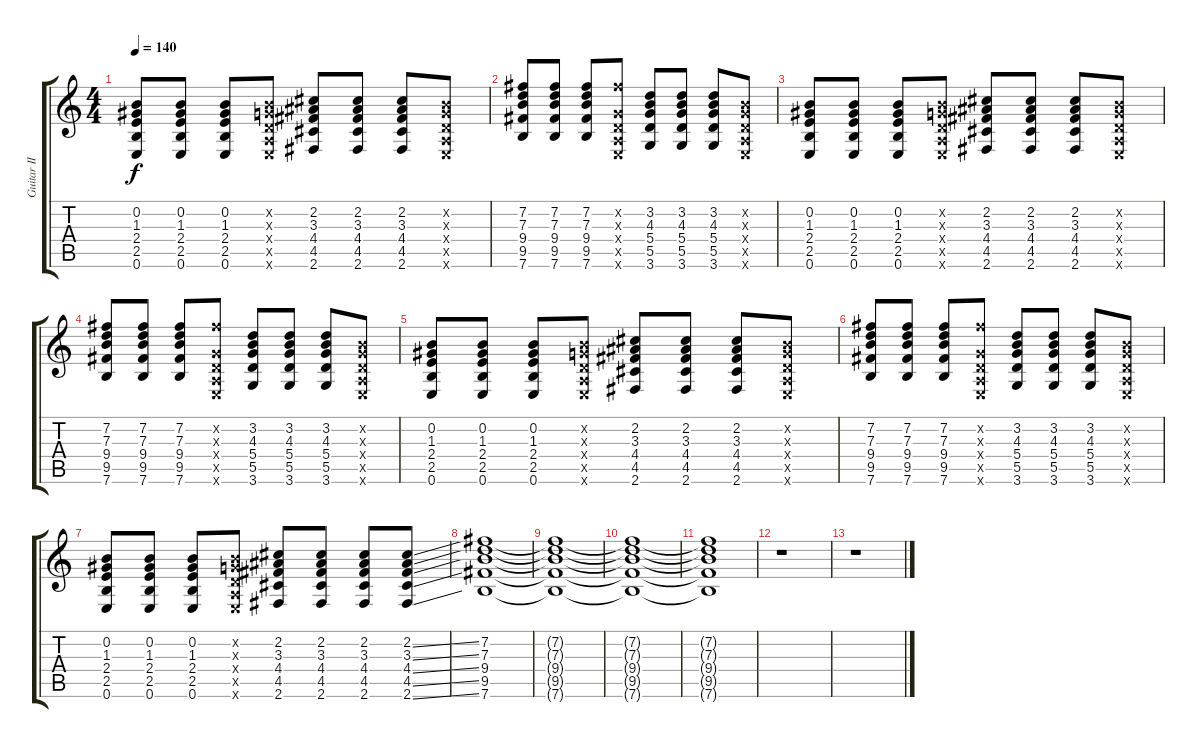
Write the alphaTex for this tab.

\track ("Guitar II" "Guitar II") {instrument acousticguitarsteel}
\staff {score tabs}
\tuning (E4 B3 G3 D3 A2 E2) {hide}
\ts (4 4)
\tempo 140
\clef g2
\ks c
(0.2 1.3 2.4 2.5 0.6).8{dy f} (0.2 1.3 2.4 2.5 0.6).8 (0.2 1.3 2.4 2.5 0.6).8 (0.2{x} 0.3{x} 0.4{x} 0.5{x} 0.6{x}).8 (2.2 3.3 4.4 4.5 2.6).8 (2.2 3.3 4.4 4.5 2.6).8 (2.2 3.3 4.4 4.5 2.6).8 (0.2{x} 0.3{x} 0.4{x} 0.5{x} 0.6{x}).8 |
(7.2 7.3 9.4 9.5 7.6).8 (7.2 7.3 9.4 9.5 7.6).8 (7.2 7.3 9.4 9.5 7.6).8 (7.2{x} 0.3{x} 0.4{x} 0.5{x} 0.6{x}).8 (3.2 4.3 5.4 5.5 3.6).8 (3.2 4.3 5.4 5.5 3.6).8 (3.2 4.3 5.4 5.5 3.6).8 (0.2{x} 0.3{x} 0.4{x} 0.5{x} 0.6{x}).8 |
(0.2 1.3 2.4 2.5 0.6).8 (0.2 1.3 2.4 2.5 0.6).8 (0.2 1.3 2.4 2.5 0.6).8 (0.2{x} 0.3{x} 0.4{x} 0.5{x} 0.6{x}).8 (2.2 3.3 4.4 4.5 2.6).8 (2.2 3.3 4.4 4.5 2.6).8 (2.2 3.3 4.4 4.5 2.6).8 (0.2{x} 0.3{x} 0.4{x} 0.5{x} 0.6{x}).8 |
(7.2 7.3 9.4 9.5 7.6).8 (7.2 7.3 9.4 9.5 7.6).8 (7.2 7.3 9.4 9.5 7.6).8 (7.2{x} 0.3{x} 0.4{x} 0.5{x} 0.6{x}).8 (3.2 4.3 5.4 5.5 3.6).8 (3.2 4.3 5.4 5.5 3.6).8 (3.2 4.3 5.4 5.5 3.6).8 (0.2{x} 0.3{x} 0.4{x} 0.5{x} 0.6{x}).8 |
(0.2 1.3 2.4 2.5 0.6).8 (0.2 1.3 2.4 2.5 0.6).8 (0.2 1.3 2.4 2.5 0.6).8 (0.2{x} 0.3{x} 0.4{x} 0.5{x} 0.6{x}).8 (2.2 3.3 4.4 4.5 2.6).8 (2.2 3.3 4.4 4.5 2.6).8 (2.2 3.3 4.4 4.5 2.6).8 (0.2{x} 0.3{x} 0.4{x} 0.5{x} 0.6{x}).8 |
(7.2 7.3 9.4 9.5 7.6).8 (7.2 7.3 9.4 9.5 7.6).8 (7.2 7.3 9.4 9.5 7.6).8 (7.2{x} 0.3{x} 0.4{x} 0.5{x} 0.6{x}).8 (3.2 4.3 5.4 5.5 3.6).8 (3.2 4.3 5.4 5.5 3.6).8 (3.2 4.3 5.4 5.5 3.6).8 (0.2{x} 0.3{x} 0.4{x} 0.5{x} 0.6{x}).8 |
(0.2 1.3 2.4 2.5 0.6).8 (0.2 1.3 2.4 2.5 0.6).8 (0.2 1.3 2.4 2.5 0.6).8 (0.2{x} 0.3{x} 0.4{x} 0.5{x} 0.6{x}).8 (2.2 3.3 4.4 4.5 2.6).8 (2.2 3.3 4.4 4.5 2.6).8 (2.2 3.3 4.4 4.5 2.6).8 (2.2{ss} 3.3{ss} 4.4{ss} 4.5{ss} 2.6{ss}).8 |
(7.2 7.3 9.4 9.5 7.6).1 |
(7.2{t} 7.3{t} 9.4{t} 9.5{t} 7.6{t}).1 |
(7.2{t} 7.3{t} 9.4{t} 9.5{t} 7.6{t}).1 |
(7.2{t} 7.3{t} 9.4{t} 9.5{t} 7.6{t}).1 |
r.1 |
r.1
